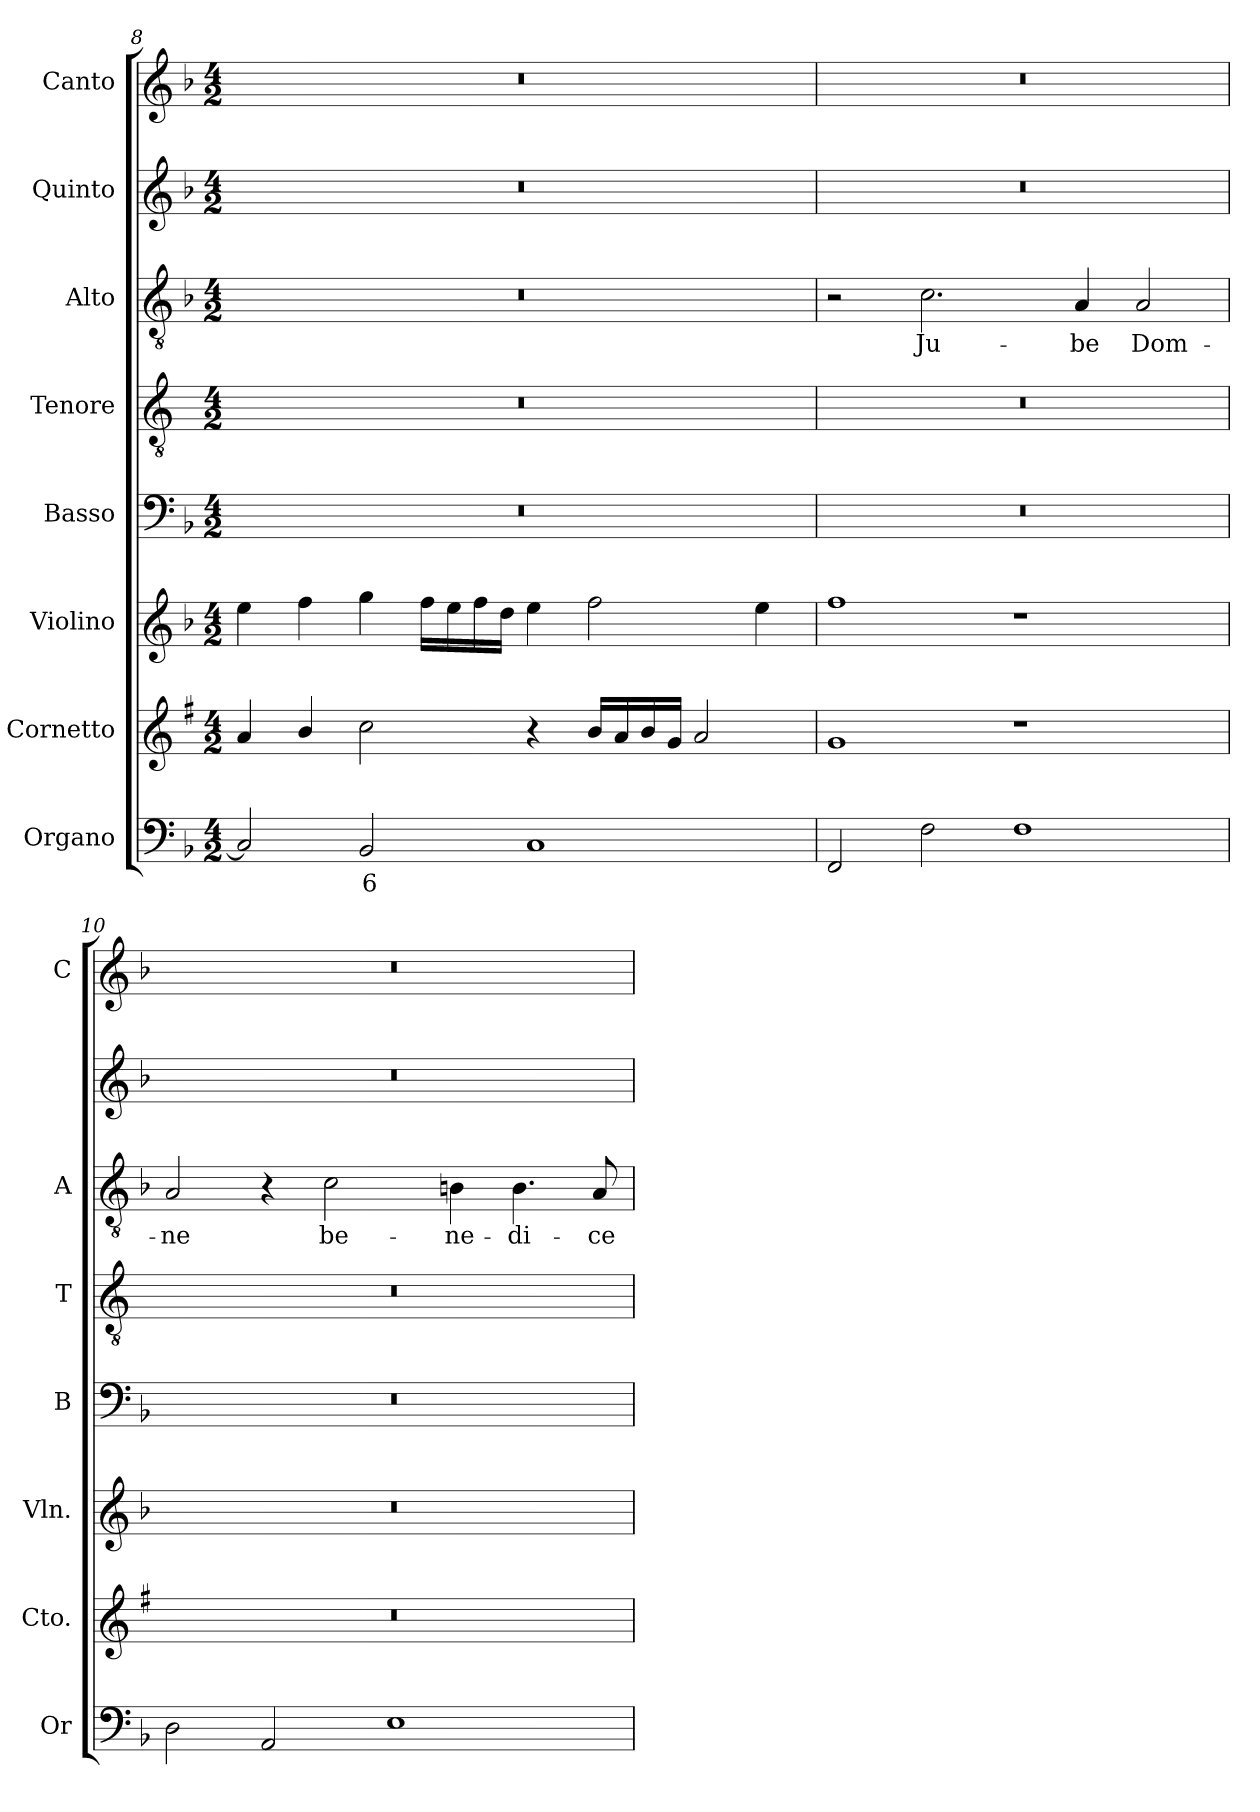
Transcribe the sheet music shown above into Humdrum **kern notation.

**kern	**text	**kern	**kern	**kern	**kern	**kern	**text	**kern	**kern
*part8	*part8	*part7	*part6	*part5	*part4	*part3	*part3	*part2	*part1
*staff8	*staff8	*staff7	*staff6	*staff5	*staff4	*staff3	*staff3	*staff2	*staff1
*I"Organo	*	*I"Cornetto	*I"Violino	*I"Basso	*I"Tenore	*I"Alto	*	*I"Quinto	*I"Canto
*I'Or	*	*I'Cto.	*I'Vln.	*I'B	*I'T	*I'A	*	*	*I'C
*clefF4	*	*clefG2	*clefG2	*clefF4	*clefGv2	*clefGv2	*	*clefG2	*clefG2
*	*	*ITrd1c2	*	*	*ITrd4c7	*	*	*	*
*k[b-]	*	*k[b-]	*k[b-]	*k[b-]	*k[b-]	*k[b-]	*	*k[b-]	*k[b-]
*F:	*	*F:	*F:	*F:	*F:	*F:	*	*F:	*F:
*M4/2	*	*M4/2	*M4/2	*M4/2	*M4/2	*M4/2	*	*M4/2	*M4/2
=8	=8	=8	=8	=8	=8	=8	=8	=8	=8
2C/]	.	4g/	4ee\	0r	0r	0r	.	0r	0r
.	.	4a/	4ff\	.	.	.	.	.	.
!	!LO:LY:b	!	!	!	!	!	!	!	!
2BB-/	6	2b-\	4gg\	.	.	.	.	.	.
.	.	.	16ff\LL	.	.	.	.	.	.
.	.	.	16ee\	.	.	.	.	.	.
.	.	.	16ff\	.	.	.	.	.	.
.	.	.	16dd\JJ	.	.	.	.	.	.
1C	.	4r	4ee\	.	.	.	.	.	.
.	.	16a/LL	2ff\	.	.	.	.	.	.
.	.	16g/	.	.	.	.	.	.	.
.	.	16a/	.	.	.	.	.	.	.
.	.	16f/JJ	.	.	.	.	.	.	.
.	.	2g/	.	.	.	.	.	.	.
.	.	.	4ee\	.	.	.	.	.	.
!!LO:PB:g=z
=9	=9	=9	=9	=9	=9	=9	=9	=9	=9
2FF/	.	1f	1ff	0r	0r	2r	.	0r	0r
!	!	!	!	!	!	!	!LO:LY:b	!	!
2F\	.	.	.	.	.	2.c\	Ju-	.	.
1F	.	1r	1r	.	.	.	.	.	.
!	!	!	!	!	!	!	!LO:LY:b	!	!
.	.	.	.	.	.	4A/	-be	.	.
!	!	!	!	!	!	!	!LO:LY:b	!	!
.	.	.	.	.	.	2A/	Dom-	.	.
=10	=10	=10	=10	=10	=10	=10	=10	=10	=10
!	!	!	!	!	!	!	!LO:LY:b	!	!
2D\	.	0r	0r	0r	0r	2A/	-ne	0r	0r
2AA/	.	.	.	.	.	4r	.	.	.
!	!	!	!	!	!	!	!LO:LY:b	!	!
.	.	.	.	.	.	2c\	be-	.	.
1E	.	.	.	.	.	.	.	.	.
!	!	!	!	!	!	!	!LO:LY:b	!	!
.	.	.	.	.	.	4Bn\	-ne-	.	.
!	!	!	!	!	!	!	!LO:LY:b	!	!
.	.	.	.	.	.	4.B\	-di-	.	.
!	!	!	!	!	!	!	!LO:LY:b	!	!
.	.	.	.	.	.	8A/	-ce-	.	.
=	=	=	=	=	=	=	=	=	=
*-	*-	*-	*-	*-	*-	*-	*-	*-	*-
